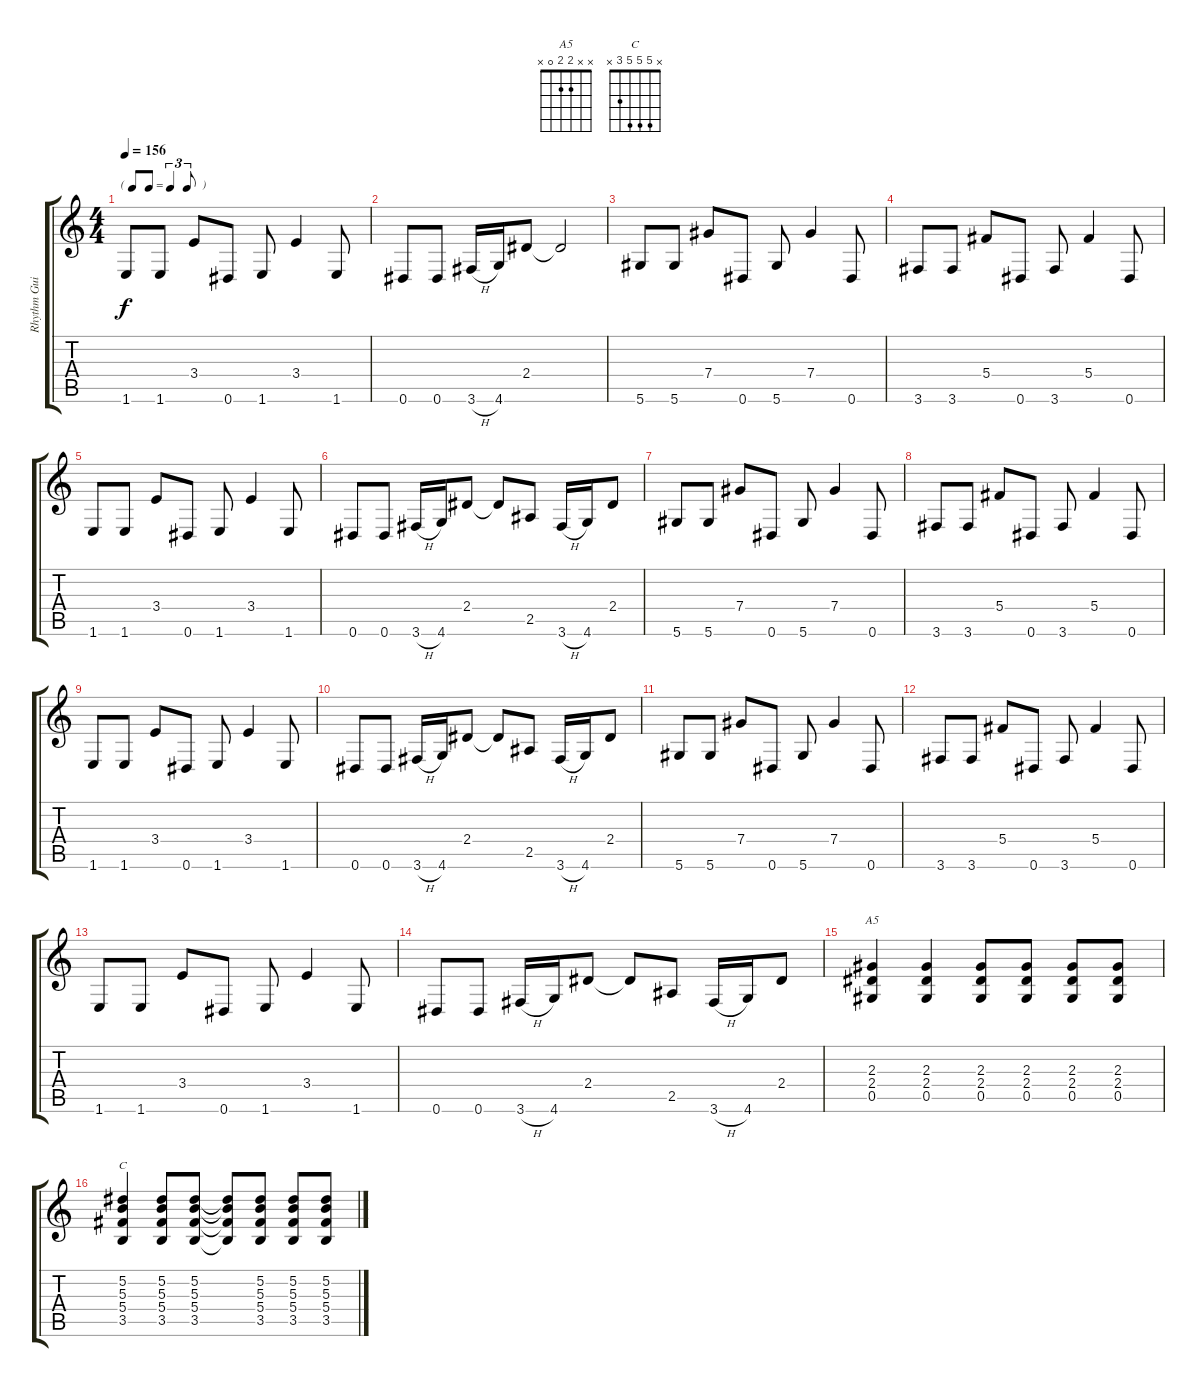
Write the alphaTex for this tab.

\track ("Rhythm Guitar 1" "Rhythm Gui") {instrument overdrivenguitar}
\staff {score tabs}
\tuning (Eb4 Bb3 Gb3 Db3 Ab2 Eb2) {hide}
\chord ("A5" x x 2 2 0 x)
\chord ("C" x 5 5 5 3 x)
\ts (4 4)
\tf triplet8th
\tempo 156
\clef g2
\ks c
1.6.8{dy f} 1.6.8 3.4.8 0.6.8 1.6.8 3.4.4 1.6.8 |
0.6.8 0.6.8 3.6{h}.16 4.6.16 2.4.8 2.4{t}.2 |
5.6.8 5.6.8 7.4.8 0.6.8 5.6.8 7.4.4 0.6.8 |
3.6.8 3.6.8 5.4.8 0.6.8 3.6.8 5.4.4 0.6.8 |
1.6.8 1.6.8 3.4.8 0.6.8 1.6.8 3.4.4 1.6.8 |
0.6.8 0.6.8 3.6{h}.16 4.6.16 2.4.8 2.4{t}.8 2.5.8 3.6{h}.16 4.6.16 2.4.8 |
5.6.8 5.6.8 7.4.8 0.6.8 5.6.8 7.4.4 0.6.8 |
3.6.8 3.6.8 5.4.8 0.6.8 3.6.8 5.4.4 0.6.8 |
1.6.8 1.6.8 3.4.8 0.6.8 1.6.8 3.4.4 1.6.8 |
0.6.8 0.6.8 3.6{h}.16 4.6.16 2.4.8 2.4{t}.8 2.5.8 3.6{h}.16 4.6.16 2.4.8 |
5.6.8 5.6.8 7.4.8 0.6.8 5.6.8 7.4.4 0.6.8 |
3.6.8 3.6.8 5.4.8 0.6.8 3.6.8 5.4.4 0.6.8 |
1.6.8 1.6.8 3.4.8 0.6.8 1.6.8 3.4.4 1.6.8 |
0.6.8 0.6.8 3.6{h}.16 4.6.16 2.4.8 2.4{t}.8 2.5.8 3.6{h}.16 4.6.16 2.4.8 |
(2.3 2.4 0.5).4{ch "A5"} (2.3 2.4 0.5).4 (2.3 2.4 0.5).8 (2.3 2.4 0.5).8 (2.3 2.4 0.5).8 (2.3 2.4 0.5).8 |
(5.2 5.3 5.4 3.5).4{ch "C"} (5.2 5.3 5.4 3.5).8 (5.2 5.3 5.4 3.5).8 (5.2{t} 5.3{t} 5.4{t} 3.5{t}).8 (5.2 5.3 5.4 3.5).8 (5.2 5.3 5.4 3.5).8 (5.2 5.3 5.4 3.5).8
